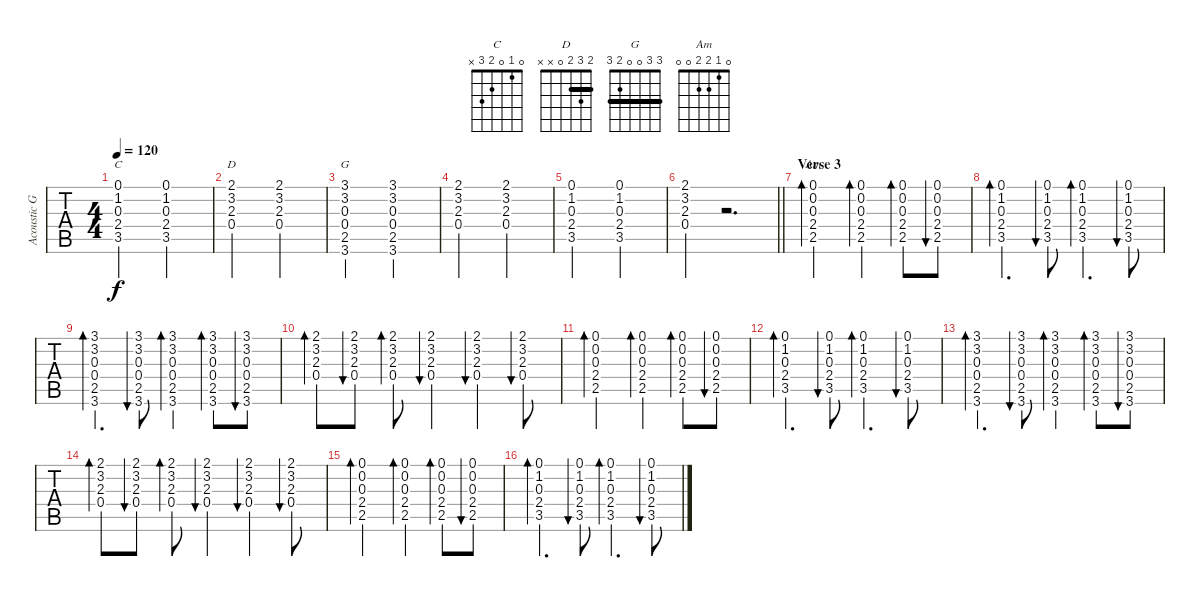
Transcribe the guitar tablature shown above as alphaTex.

\track ("Acoustic Guitar" "Acoustic G") {instrument acousticguitarsteel}
\staff {tabs}
\tuning (E4 B3 G3 D3 A2 E2) {hide}
\chord ("C" 0 1 0 2 3 x)
\chord ("D" 2 3 2 0 x x) {barre 2}
\chord ("G" 3 3 0 0 2 3) {barre 3}
\chord ("Am" 0 1 2 2 0 0)
\ts (4 4)
\tempo 120
\clef g2
\ks g
(0.1 1.2 0.3 2.4 3.5).2{ch "C" dy f} (0.1 1.2 0.3 2.4 3.5).2 |
(2.1 3.2 2.3 0.4).2{ch "D"} (2.1 3.2 2.3 0.4).2 |
(3.1 3.2 0.3 0.4 2.5 3.6).2{ch "G"} (3.1 3.2 0.3 0.4 2.5 3.6).2 |
(2.1 3.2 2.3 0.4).2 (2.1 3.2 2.3 0.4).2 |
(0.1 1.2 0.3 2.4 3.5).2 (0.1 1.2 0.3 2.4 3.5).2 |
\barLineRight lightlight
(2.1 3.2 2.3 0.4).4 r.2{d} |
\section ("" "Verse 3")
(0.1 0.2 0.3 2.4 2.5).2{bd 30 ch "Am"} (0.1 0.2 0.3 2.4 2.5).4{bd 30} (0.1 0.2 0.3 2.4 2.5).8{bd 30} (0.1 0.2 0.3 2.4 2.5).8{bu 30} |
(0.1 1.2 0.3 2.4 3.5).4{d bd 30} (0.1 1.2 0.3 2.4 3.5).8{bu 30} (0.1 1.2 0.3 2.4 3.5).4{d bd 30} (0.1 1.2 0.3 2.4 3.5).8{bu 30} |
(3.1 3.2 0.3 0.4 2.5 3.6).4{d bd 30} (3.1 3.2 0.3 0.4 2.5 3.6).8{bu 30} (3.1 3.2 0.3 0.4 2.5 3.6).4{bd 30} (3.1 3.2 0.3 0.4 2.5 3.6).8{bd 30} (3.1 3.2 0.3 0.4 2.5 3.6).8{bu 30} |
(2.1 3.2 2.3 0.4).8{bd 30} (2.1 3.2 2.3 0.4).8{bu 30} (2.1 3.2 2.3 0.4).8{bd 30} (2.1 3.2 2.3 0.4).4{bu 30} (2.1 3.2 2.3 0.4).4{bu 30} (2.1 3.2 2.3 0.4).8{bu 30} |
(0.1 0.2 0.3 2.4 2.5).2{bd 30} (0.1 0.2 0.3 2.4 2.5).4{bd 30} (0.1 0.2 0.3 2.4 2.5).8{bd 30} (0.1 0.2 0.3 2.4 2.5).8{bu 30} |
(0.1 1.2 0.3 2.4 3.5).4{d bd 30} (0.1 1.2 0.3 2.4 3.5).8{bu 30} (0.1 1.2 0.3 2.4 3.5).4{d bd 30} (0.1 1.2 0.3 2.4 3.5).8{bu 30} |
(3.1 3.2 0.3 0.4 2.5 3.6).4{d bd 30} (3.1 3.2 0.3 0.4 2.5 3.6).8{bu 30} (3.1 3.2 0.3 0.4 2.5 3.6).4{bd 30} (3.1 3.2 0.3 0.4 2.5 3.6).8{bd 30} (3.1 3.2 0.3 0.4 2.5 3.6).8{bu 30} |
(2.1 3.2 2.3 0.4).8{bd 30} (2.1 3.2 2.3 0.4).8{bu 30} (2.1 3.2 2.3 0.4).8{bd 30} (2.1 3.2 2.3 0.4).4{bu 30} (2.1 3.2 2.3 0.4).4{bu 30} (2.1 3.2 2.3 0.4).8{bu 30} |
(0.1 0.2 0.3 2.4 2.5).2{bd 30} (0.1 0.2 0.3 2.4 2.5).4{bd 30} (0.1 0.2 0.3 2.4 2.5).8{bd 30} (0.1 0.2 0.3 2.4 2.5).8{bu 30} |
(0.1 1.2 0.3 2.4 3.5).4{d bd 30} (0.1 1.2 0.3 2.4 3.5).8{bu 30} (0.1 1.2 0.3 2.4 3.5).4{d bd 30} (0.1 1.2 0.3 2.4 3.5).8{bu 30}
